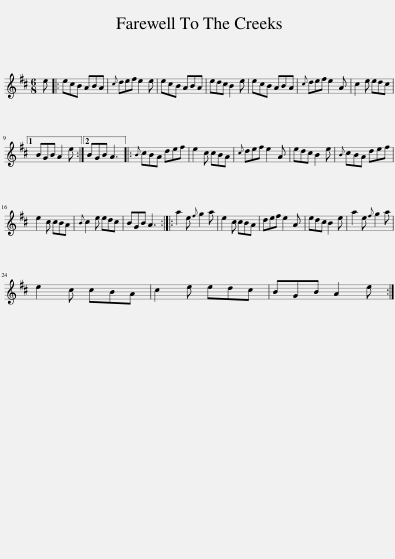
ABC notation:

X:1
L:1/8
M:6/8
I:linebreak $
K:D
V:1 treble
V:1
 e |: ecB ABA |{c} def e2 e | ecB ABA | edc B2 e | %5
 ecB ABA |{c} def e2 A | c2 e edc |1$ BGB A2 e :|2 BGB A3 |: %10
{B} cBA def | e2 c cBA |{c} def e2 A | edc B2 e |{B} cBA def |$ %15
 e2 c cBA |{B} c2 e edc | BGB A3 :: a2 e{f} g2 a | e2 c cBA | %20
 def e2 A | edc B2 e | a2 e{f} g2 a |$ e2 c cBA | c2 e edc | %25
 BGB A2 e :| %26
